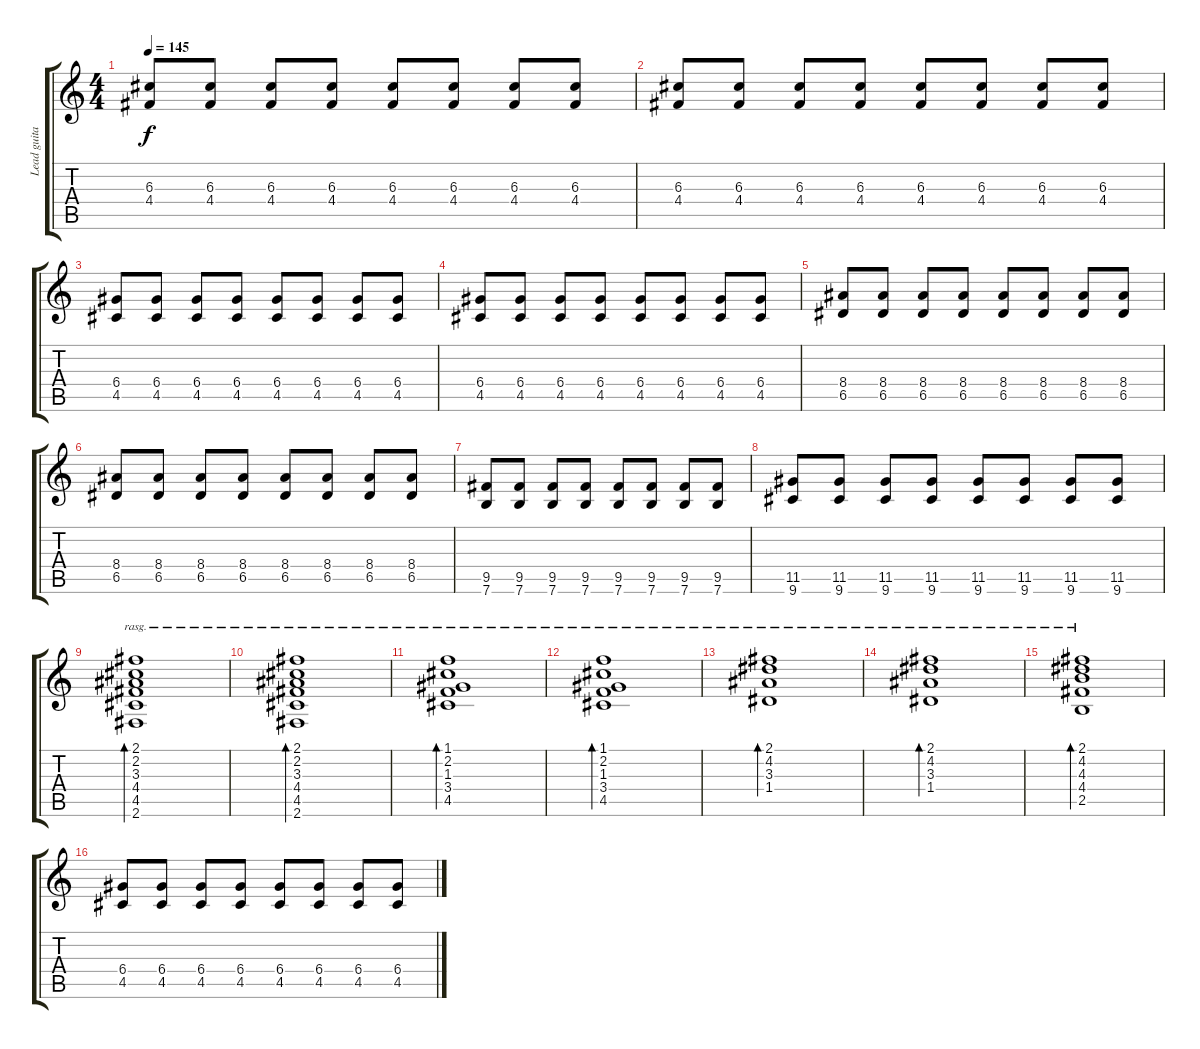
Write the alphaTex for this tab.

\track ("Lead guitar" "Lead guita") {instrument electricguitarclean}
\staff {score tabs}
\tuning (E4 B3 G3 D3 A2 E2) {hide}
\ts (4 4)
\tempo 145
\clef g2
\ks c
(6.3 4.4).8{dy f volume 10} (6.3 4.4).8 (6.3 4.4).8 (6.3 4.4).8 (6.3 4.4).8 (6.3 4.4).8 (6.3 4.4).8 (6.3 4.4).8 |
(6.3 4.4).8 (6.3 4.4).8 (6.3 4.4).8 (6.3 4.4).8 (6.3 4.4).8 (6.3 4.4).8 (6.3 4.4).8 (6.3 4.4).8 |
(6.4 4.5).8 (6.4 4.5).8 (6.4 4.5).8 (6.4 4.5).8 (6.4 4.5).8 (6.4 4.5).8 (6.4 4.5).8 (6.4 4.5).8 |
(6.4 4.5).8 (6.4 4.5).8 (6.4 4.5).8 (6.4 4.5).8 (6.4 4.5).8 (6.4 4.5).8 (6.4 4.5).8 (6.4 4.5).8 |
(8.4 6.5).8 (8.4 6.5).8 (8.4 6.5).8 (8.4 6.5).8 (8.4 6.5).8 (8.4 6.5).8 (8.4 6.5).8 (8.4 6.5).8 |
(8.4 6.5).8 (8.4 6.5).8 (8.4 6.5).8 (8.4 6.5).8 (8.4 6.5).8 (8.4 6.5).8 (8.4 6.5).8 (8.4 6.5).8 |
(9.5 7.6).8 (9.5 7.6).8 (9.5 7.6).8 (9.5 7.6).8 (9.5 7.6).8 (9.5 7.6).8 (9.5 7.6).8 (9.5 7.6).8 |
(11.5 9.6).8 (11.5 9.6).8 (11.5 9.6).8 (11.5 9.6).8 (11.5 9.6).8 (11.5 9.6).8 (11.5 9.6).8 (11.5 9.6).8 |
(2.1 2.2 3.3 4.4 4.5 2.6).1{bd 240 rasg ii volume 7 instrument electricguitarclean} |
(2.1 2.2 3.3 4.4 4.5 2.6).1{bd 240 rasg ii volume 7 instrument electricguitarclean} |
(1.1 2.2 1.3 3.4 4.5).1{bd 240 rasg ii} |
(1.1 2.2 1.3 3.4 4.5).1{bd 240 rasg ii} |
(2.1 4.2 3.3 1.4).1{bd 240 rasg ii} |
(2.1 4.2 3.3 1.4).1{bd 240 rasg ii} |
(2.1 4.2 4.3 4.4 2.5).1{bd 240 rasg ii} |
(6.4 4.5).8{volume 11 instrument distortionguitar} (6.4 4.5).8 (6.4 4.5).8 (6.4 4.5).8 (6.4 4.5).8 (6.4 4.5).8 (6.4 4.5).8 (6.4 4.5).8
